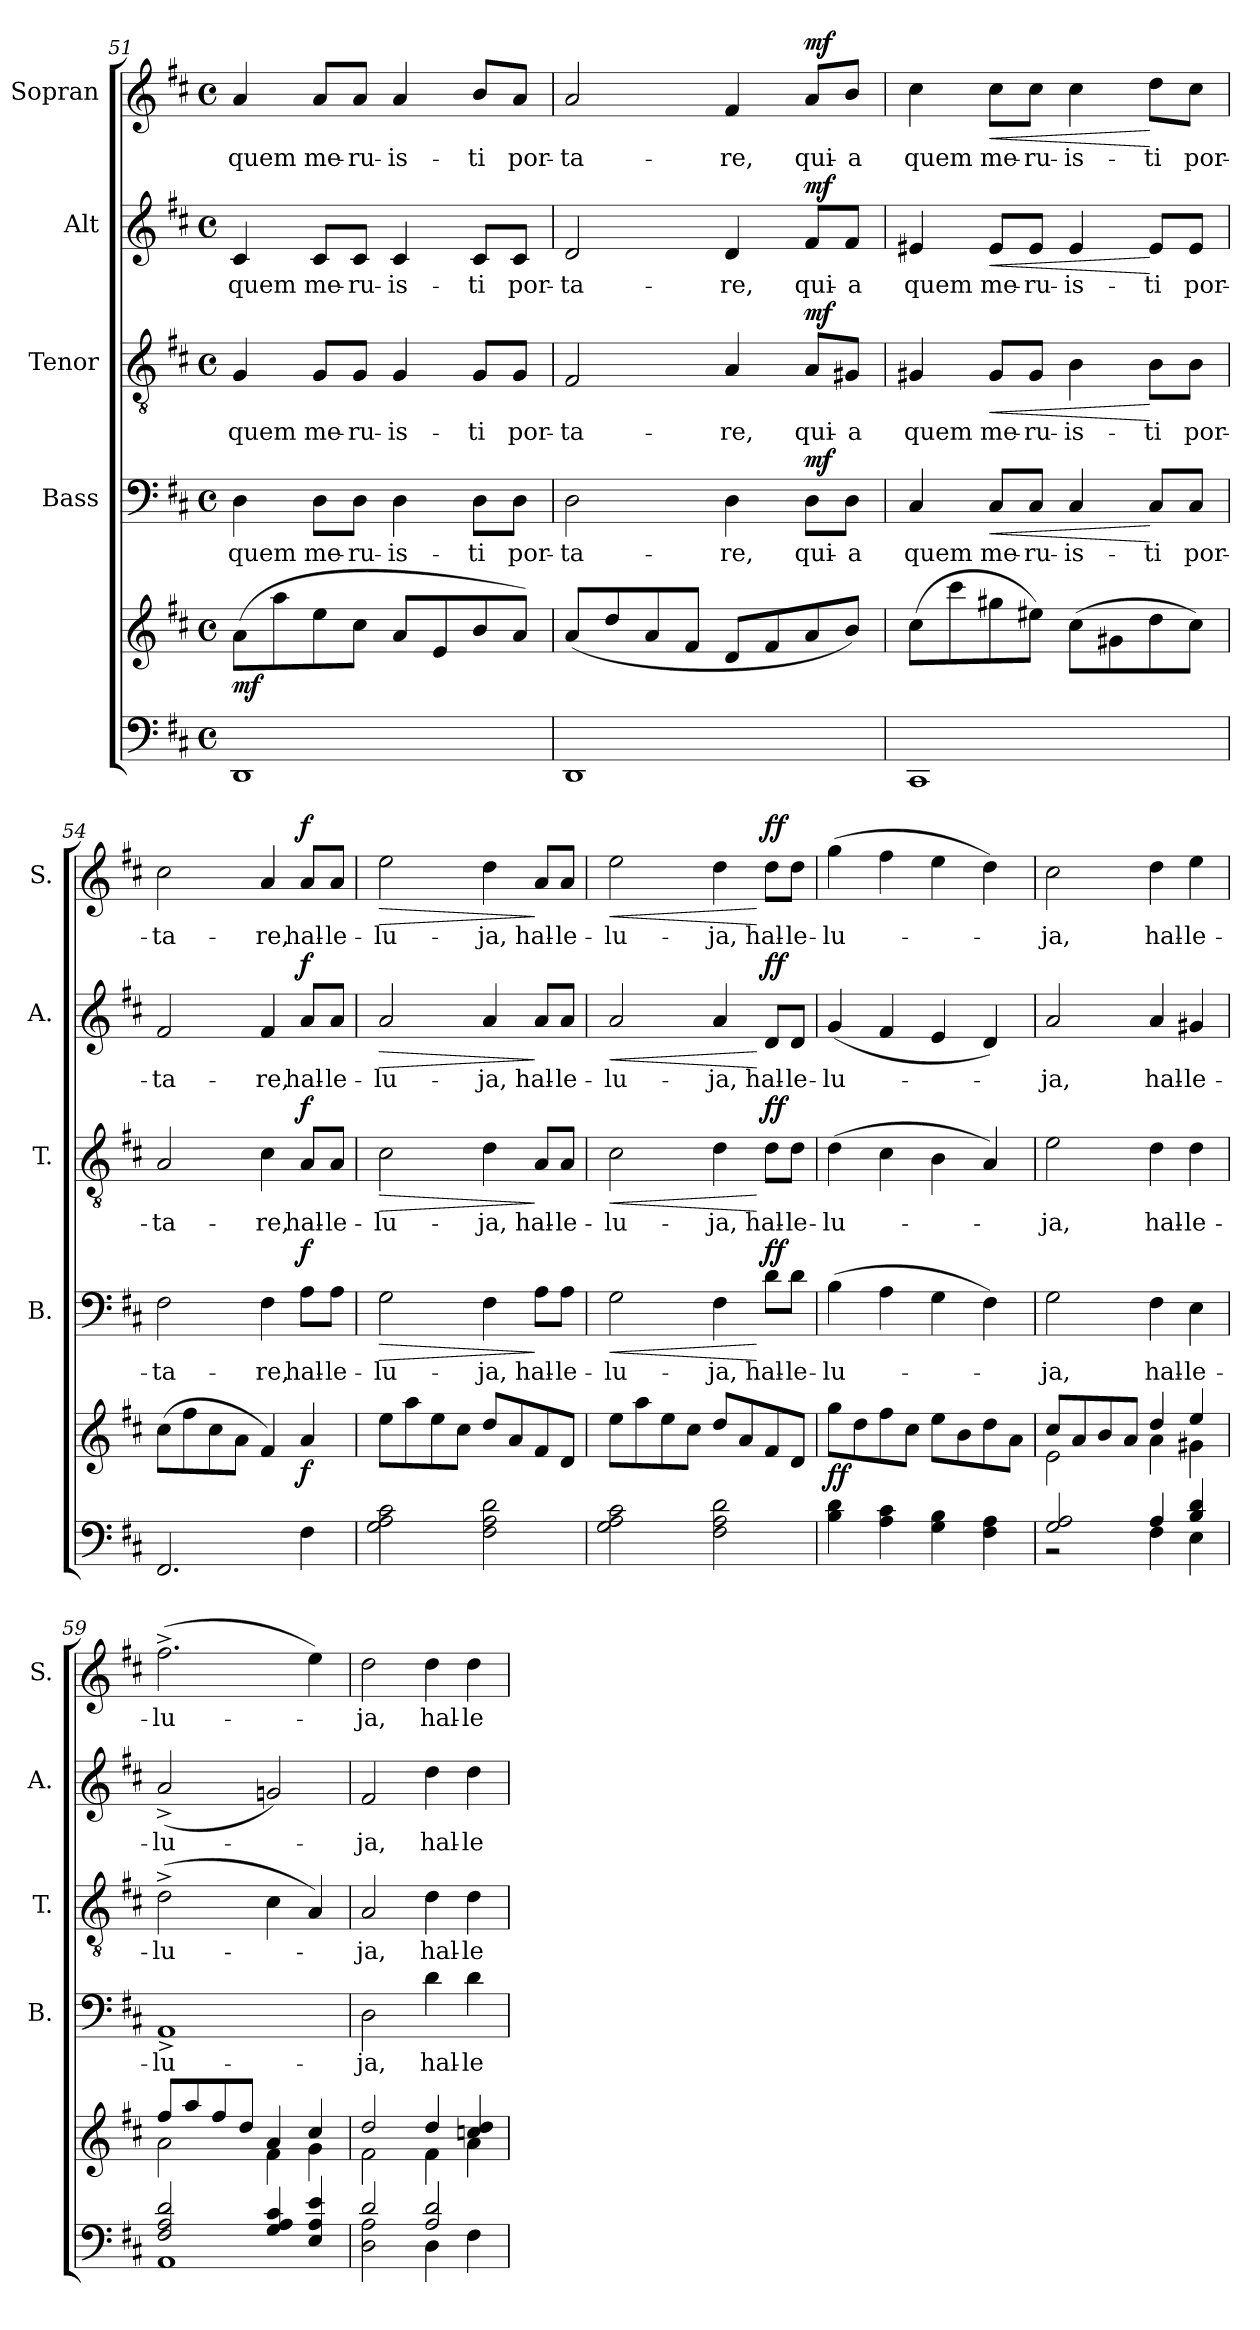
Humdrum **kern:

**kern	**kern	**dynam	**kern	**text	**dynam	**kern	**text	**dynam	**kern	**text	**dynam	**kern	**text	**dynam
*part5	*part5	*part5	*part4	*part4	*part4	*part3	*part3	*part3	*part2	*part2	*part2	*part1	*part1	*part1
*staff6	*staff5	*staff5/6	*staff4	*staff4	*staff4	*staff3	*staff3	*staff3	*staff2	*staff2	*staff2	*staff1	*staff1	*staff1
*	*	*	*I"Bass	*	*	*I"Tenor	*	*	*I"Alt	*	*	*I"Sopran	*	*
*	*	*	*I'B.	*	*	*I'T.	*	*	*I'A.	*	*	*I'S.	*	*
*clefF4	*clefG2	*	*clefF4	*	*	*clefGv2	*	*	*clefG2	*	*	*clefG2	*	*
*k[f#c#]	*k[f#c#]	*	*k[f#c#]	*	*	*k[f#c#]	*	*	*k[f#c#]	*	*	*k[f#c#]	*	*
*D:	*D:	*	*D:	*	*	*D:	*	*	*D:	*	*	*D:	*	*
*M4/4	*M4/4	*	*M4/4	*	*	*M4/4	*	*	*M4/4	*	*	*M4/4	*	*
*met(c)	*met(c)	*	*met(c)	*	*	*met(c)	*	*	*met(c)	*	*	*met(c)	*	*
=51	=51	=51	=51	=51	=51	=51	=51	=51	=51	=51	=51	=51	=51	=51
!	!	!LO:DY:b	!	!LO:LY:b	!	!	!LO:LY:b	!	!	!LO:LY:b	!	!	!LO:LY:b	!
1DD	(>8a\L	mf	4D\	quem	.	4G/	quem	.	4c#/	quem	.	4a/	quem	.
.	8aa\	.	.	.	.	.	.	.	.	.	.	.	.	.
!	!	!	!	!LO:LY:b	!	!	!LO:LY:b	!	!	!LO:LY:b	!	!	!LO:LY:b	!
.	8ee\	.	8D\L	me-	.	8G/L	me-	.	8c#/L	me-	.	8a/L	me-	.
!	!	!	!	!LO:LY:b	!	!	!LO:LY:b	!	!	!LO:LY:b	!	!	!LO:LY:b	!
.	8cc#\J	.	8D\J	-ru-	.	8G/J	-ru-	.	8c#/J	-ru-	.	8a/J	-ru-	.
!	!	!	!	!LO:LY:b	!	!	!LO:LY:b	!	!	!LO:LY:b	!	!	!LO:LY:b	!
.	8a/L	.	4D\	-is-	.	4G/	-is-	.	4c#/	-is-	.	4a/	-is-	.
.	8e/	.	.	.	.	.	.	.	.	.	.	.	.	.
!	!	!	!	!LO:LY:b	!	!	!LO:LY:b	!	!	!LO:LY:b	!	!	!LO:LY:b	!
.	8b/	.	8D\L	-ti	.	8G/L	-ti	.	8c#/L	-ti	.	8b/L	-ti	.
!	!	!	!	!LO:LY:b	!	!	!LO:LY:b	!	!	!LO:LY:b	!	!	!LO:LY:b	!
.	8a/J)	.	8D\J	por-	.	8G/J	por-	.	8c#/J	por-	.	8a/J	por-	.
=52	=52	=52	=52	=52	=52	=52	=52	=52	=52	=52	=52	=52	=52	=52
!	!	!	!	!LO:LY:b	!	!	!LO:LY:b	!	!	!LO:LY:b	!	!	!LO:LY:b	!
1DD	(<8a/L	.	2D\	-ta-	.	2F#/	-ta-	.	2d/	-ta-	.	2a/	-ta-	.
.	8dd/	.	.	.	.	.	.	.	.	.	.	.	.	.
.	8a/	.	.	.	.	.	.	.	.	.	.	.	.	.
.	8f#/J	.	.	.	.	.	.	.	.	.	.	.	.	.
!	!	!	!	!LO:LY:b	!	!	!LO:LY:b	!	!	!LO:LY:b	!	!	!LO:LY:b	!
.	8d/L	.	4D\	-re,	.	4A/	-re,	.	4d/	-re,	.	4f#/	-re,	.
.	8f#/	.	.	.	.	.	.	.	.	.	.	.	.	.
!	!	!	!	!LO:LY:b	!LO:DY:a	!	!LO:LY:b	!LO:DY:a	!	!LO:LY:b	!LO:DY:a	!	!LO:LY:b	!LO:DY:a
.	8a/	.	8D\L	qui-	mf	8A/L	qui-	mf	8f#/L	qui-	mf	8a/L	qui-	mf
!	!	!	!	!LO:LY:b	!	!	!LO:LY:b	!	!	!LO:LY:b	!	!	!LO:LY:b	!
.	8b/J)	.	8D\J	-a	.	8G#X/J	-a	.	8f#/J	-a	.	8b/J	-a	.
!!LO:LB:g=z
=53	=53	=53	=53	=53	=53	=53	=53	=53	=53	=53	=53	=53	=53	=53
!	!	!	!	!LO:LY:b	!	!	!LO:LY:b	!	!	!LO:LY:b	!	!	!LO:LY:b	!
1CC#	(>8cc#\L	.	4C#/	quem	.	4G#X/	quem	.	4e#X/	quem	.	4cc#\	quem	.
.	8ccc#\	.	.	.	.	.	.	.	.	.	.	.	.	.
!	!	!	!	!LO:LY:b	!LO:HP:b	!	!LO:LY:b	!LO:HP:b	!	!LO:LY:b	!LO:HP:b	!	!LO:LY:b	!LO:HP:b
.	8gg#X\	.	8C#/L	me-	<	8G#/L	me-	<	8e#/L	me-	<	8cc#\L	me-	<
!	!	!	!	!LO:LY:b	!	!	!LO:LY:b	!	!	!LO:LY:b	!	!	!LO:LY:b	!
.	8ee#X\J)	.	8C#/J	-ru-	.	8G#/J	-ru-	.	8e#/J	-ru-	.	8cc#\J	-ru-	.
!	!	!	!	!LO:LY:b	!	!	!LO:LY:b	!	!	!LO:LY:b	!	!	!LO:LY:b	!
.	(>8cc#\L	.	4C#/	-is-	.	4B\	-is-	.	4e#/	-is-	.	4cc#\	-is-	.
.	8g#X\	.	.	.	.	.	.	.	.	.	.	.	.	.
!	!	!	!	!LO:LY:b	!	!	!LO:LY:b	!	!	!LO:LY:b	!	!	!LO:LY:b	!
.	8dd\	.	8C#/L	-ti	[	8B\L	-ti	[	8e#/L	-ti	[	8dd\L	-ti	[
!	!	!	!	!LO:LY:b	!	!	!LO:LY:b	!	!	!LO:LY:b	!	!	!LO:LY:b	!
.	8cc#\J)	.	8C#/J	por-	.	8B\J	por-	.	8e#/J	por-	.	8cc#\J	por-	.
=54	=54	=54	=54	=54	=54	=54	=54	=54	=54	=54	=54	=54	=54	=54
!	!	!	!	!LO:LY:b	!	!	!LO:LY:b	!	!	!LO:LY:b	!	!	!LO:LY:b	!
2.FF#/	(>8cc#\L	.	2F#\	-ta-	.	2A/	-ta-	.	2f#/	-ta-	.	2cc#\	-ta-	.
.	8ff#\	.	.	.	.	.	.	.	.	.	.	.	.	.
.	8cc#\	.	.	.	.	.	.	.	.	.	.	.	.	.
.	8a\J	.	.	.	.	.	.	.	.	.	.	.	.	.
!	!	!	!	!LO:LY:b	!	!	!LO:LY:b	!	!	!LO:LY:b	!	!	!LO:LY:b	!
.	4f#/)	.	4F#\	-re,	.	4c#\	-re,	.	4f#/	-re,	.	4a/	-re,	.
!	!	!LO:DY:b	!	!LO:LY:b	!LO:DY:a	!	!LO:LY:b	!LO:DY:a	!	!LO:LY:b	!LO:DY:a	!	!LO:LY:b	!LO:DY:a
4F#\	4a/	f	8A\L	hal-	f	8A/L	hal-	f	8a/L	hal-	f	8a/L	hal-	f
!	!	!	!	!LO:LY:b	!	!	!LO:LY:b	!	!	!LO:LY:b	!	!	!LO:LY:b	!
.	.	.	8A\J	-le-	.	8A/J	-le-	.	8a/J	-le-	.	8a/J	-le-	.
=55	=55	=55	=55	=55	=55	=55	=55	=55	=55	=55	=55	=55	=55	=55
!	!	!	!	!LO:LY:b	!LO:HP:b	!	!LO:LY:b	!LO:HP:b	!	!LO:LY:b	!LO:HP:b	!	!LO:LY:b	!LO:HP:b
2G\ 2A\ 2c#\	8ee\L	.	2G\	-lu-	>	2c#\	-lu-	>	2a/	-lu-	>	2ee\	-lu-	>
.	8aa\	.	.	.	.	.	.	.	.	.	.	.	.	.
.	8ee\	.	.	.	.	.	.	.	.	.	.	.	.	.
.	8cc#\J	.	.	.	.	.	.	.	.	.	.	.	.	.
!	!	!	!	!LO:LY:b	!	!	!LO:LY:b	!	!	!LO:LY:b	!	!	!LO:LY:b	!
2F#\ 2A\ 2d\	8dd/L	.	4F#\	-ja,	.	4d\	-ja,	.	4a/	-ja,	.	4dd\	-ja,	.
.	8a/	.	.	.	.	.	.	.	.	.	.	.	.	.
!	!	!	!	!LO:LY:b	!	!	!LO:LY:b	!	!	!LO:LY:b	!	!	!LO:LY:b	!
.	8f#/	.	8A\L	hal-	]	8A/L	hal-	]	8a/L	hal-	]	8a/L	hal-	]
!	!	!	!	!LO:LY:b	!	!	!LO:LY:b	!	!	!LO:LY:b	!	!	!LO:LY:b	!
.	8d/J	.	8A\J	-le-	.	8A/J	-le-	.	8a/J	-le-	.	8a/J	-le-	.
=56	=56	=56	=56	=56	=56	=56	=56	=56	=56	=56	=56	=56	=56	=56
!	!	!	!	!LO:LY:b	!LO:HP:b	!	!LO:LY:b	!LO:HP:b	!	!LO:LY:b	!LO:HP:b	!	!LO:LY:b	!LO:HP:b
2G\ 2A\ 2c#\	8ee\L	.	2G\	-lu-	<	2c#\	-lu-	<	2a/	-lu-	<	2ee\	-lu-	<
.	8aa\	.	.	.	.	.	.	.	.	.	.	.	.	.
.	8ee\	.	.	.	.	.	.	.	.	.	.	.	.	.
.	8cc#\J	.	.	.	.	.	.	.	.	.	.	.	.	.
!	!	!	!	!LO:LY:b	!	!	!LO:LY:b	!	!	!LO:LY:b	!	!	!LO:LY:b	!
2F#\ 2A\ 2d\	8dd/L	.	4F#\	-ja,	.	4d\	-ja,	.	4a/	-ja,	.	4dd\	-ja,	.
.	8a/	.	.	.	.	.	.	.	.	.	.	.	.	.
!	!	!	!	!LO:LY:b	!LO:DY:n=1:a	!	!LO:LY:b	!LO:DY:n=1:a	!	!LO:LY:b	!LO:DY:n=1:a	!	!LO:LY:b	!LO:DY:n=1:a
.	8f#/	.	8d\L	hal-	[ ff	8d\L	hal-	[ ff	8d/L	hal-	[ ff	8dd\L	hal-	[ ff
!	!	!	!	!LO:LY:b	!	!	!LO:LY:b	!	!	!LO:LY:b	!	!	!LO:LY:b	!
.	8d/J	.	8d\J	-le-	.	8d\J	-le-	.	8d/J	-le-	.	8dd\J	-le-	.
=57	=57	=57	=57	=57	=57	=57	=57	=57	=57	=57	=57	=57	=57	=57
!	!	!LO:DY:b	!	!LO:LY:b	!	!	!LO:LY:b	!	!	!LO:LY:b	!	!	!LO:LY:b	!
4B\ 4d\	8gg\L	ff	(>4B\	-lu-	.	(>4d\	-lu-	.	(<4g/	-lu-	.	(>4gg\	-lu-	.
.	8dd\	.	.	.	.	.	.	.	.	.	.	.	.	.
4A\ 4c#\	8ff#\	.	4A\	.	.	4c#\	.	.	4f#/	.	.	4ff#\	.	.
.	8cc#\J	.	.	.	.	.	.	.	.	.	.	.	.	.
4G\ 4B\	8ee\L	.	4G\	.	.	4B\	.	.	4e/	.	.	4ee\	.	.
.	8b\	.	.	.	.	.	.	.	.	.	.	.	.	.
4F#\ 4A\	8dd\	.	4F#\)	.	.	4A/)	.	.	4d/)	.	.	4dd\)	.	.
.	8a\J	.	.	.	.	.	.	.	.	.	.	.	.	.
=58	=58	=58	=58	=58	=58	=58	=58	=58	=58	=58	=58	=58	=58	=58
*^	*^	*	*	*	*	*	*	*	*	*	*	*	*	*
!	!	!	!	!	!	!LO:LY:b	!	!	!LO:LY:b	!	!	!LO:LY:b	!	!	!LO:LY:b	!
2G/ 2A/	2rBB	8cc#/L	2e\	.	2G\	-ja,	.	2e\	-ja,	.	2a/	-ja,	.	2cc#\	-ja,	.
.	.	8a/	.	.	.	.	.	.	.	.	.	.	.	.	.	.
.	.	8b/	.	.	.	.	.	.	.	.	.	.	.	.	.	.
.	.	8a/J	.	.	.	.	.	.	.	.	.	.	.	.	.	.
!	!	!	!	!	!	!LO:LY:b	!	!	!LO:LY:b	!	!	!LO:LY:b	!	!	!LO:LY:b	!
4A/	4F#\	4dd/	4a\	.	4F#\	hal-	.	4d\	hal-	.	4a/	hal-	.	4dd\	hal-	.
!	!	!	!	!	!	!LO:LY:b	!	!	!LO:LY:b	!	!	!LO:LY:b	!	!	!LO:LY:b	!
4B/ 4d/	4E\	4ee/	4g#X\	.	4E\	-le-	.	4d\	-le-	.	4g#X/	-le-	.	4ee\	-le-	.
!!LO:LB:g=z
=59	=59	=59	=59	=59	=59	=59	=59	=59	=59	=59	=59	=59	=59	=59	=59	=59
!	!	!	!	!	!	!LO:LY:b	!	!	!LO:LY:b	!	!	!LO:LY:b	!	!	!LO:LY:b	!
2F#/ 2A/ 2d/	1AA	8ff#/L	2a\	.	1AA^>	-lu-	.	(>2d^>\	-lu-	.	(<2a^</	-lu-	.	(>2.ff#^>\	-lu-	.
.	.	8aa/	.	.	.	.	.	.	.	.	.	.	.	.	.	.
.	.	8ff#/	.	.	.	.	.	.	.	.	.	.	.	.	.	.
.	.	8dd/J	.	.	.	.	.	.	.	.	.	.	.	.	.	.
4G/ 4A/ 4c#/	.	4a/	4f#\	.	.	.	.	4c#\	.	.	2gn/)	.	.	.	.	.
4E/ 4A/ 4e/	.	4cc#/	4g\	.	.	.	.	4A/)	.	.	.	.	.	4ee\)	.	.
=60	=60	=60	=60	=60	=60	=60	=60	=60	=60	=60	=60	=60	=60	=60	=60	=60
!	!	!	!	!	!	!LO:LY:b	!	!	!LO:LY:b	!	!	!LO:LY:b	!	!	!LO:LY:b	!
2d/	2D\ 2A\	2dd/	2f#\	.	2D\	-ja,	.	2A/	-ja,	.	2f#/	-ja,	.	2dd\	-ja,	.
!	!	!	!	!	!	!LO:LY:b	!	!	!LO:LY:b	!	!	!LO:LY:b	!	!	!LO:LY:b	!
2A/ 2d/	4D\	4dd/	4f#\	.	4d\	hal-	.	4d\	hal-	.	4dd\	hal-	.	4dd\	hal-	.
!	!	!	!	!	!	!LO:LY:b	!	!	!LO:LY:b	!	!	!LO:LY:b	!	!	!LO:LY:b	!
.	4F#\	4ccn/ 4dd/	4a\	.	4d\	-le-	.	4d\	-le-	.	4dd\	-le-	.	4dd\	-le-	.
*v	*v	*	*	*	*	*	*	*	*	*	*	*	*	*	*	*
*	*v	*v	*	*	*	*	*	*	*	*	*	*	*	*	*
=	=	=	=	=	=	=	=	=	=	=	=	=	=	=
*-	*-	*-	*-	*-	*-	*-	*-	*-	*-	*-	*-	*-	*-	*-
